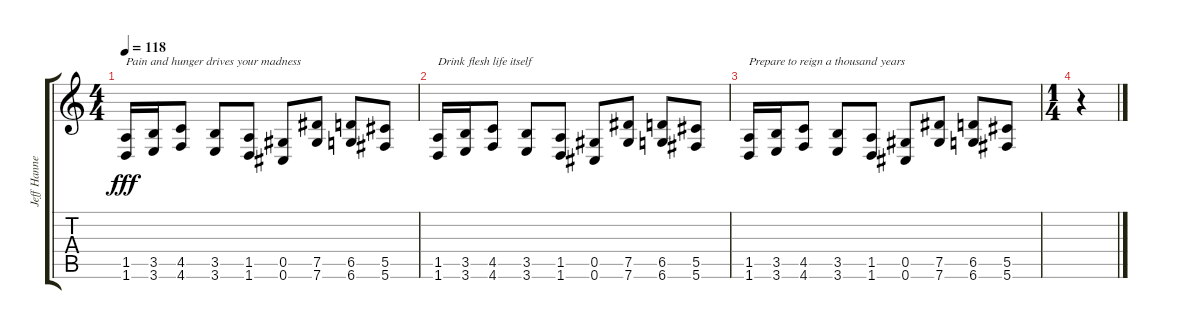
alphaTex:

\track ("Jeff Hanneman" "Jeff Hanne") {instrument distortionguitar}
\staff {score tabs}
\tuning (Eb4 Bb3 Gb3 Db3 Ab2 Db2) {hide}
\ts (4 4)
\tempo 118
\clef g2
\ks c
(1.5 1.6).16{txt "Pain and hunger drives your madness" dy fff} (3.5 3.6).16 (4.5 4.6).8 (3.5 3.6).8 (1.5 1.6).8 (0.5 0.6).8 (7.5 7.6).8 (6.5 6.6).8 (5.5 5.6).8 |
(1.5 1.6).16{txt "Drink flesh life itself"} (3.5 3.6).16 (4.5 4.6).8 (3.5 3.6).8 (1.5 1.6).8 (0.5 0.6).8 (7.5 7.6).8 (6.5 6.6).8 (5.5 5.6).8 |
(1.5 1.6).16{txt "Prepare to reign a thousand years"} (3.5 3.6).16 (4.5 4.6).8 (3.5 3.6).8 (1.5 1.6).8 (0.5 0.6).8 (7.5 7.6).8 (6.5 6.6).8 (5.5 5.6).8 |
\ts (1 4)
r.4
